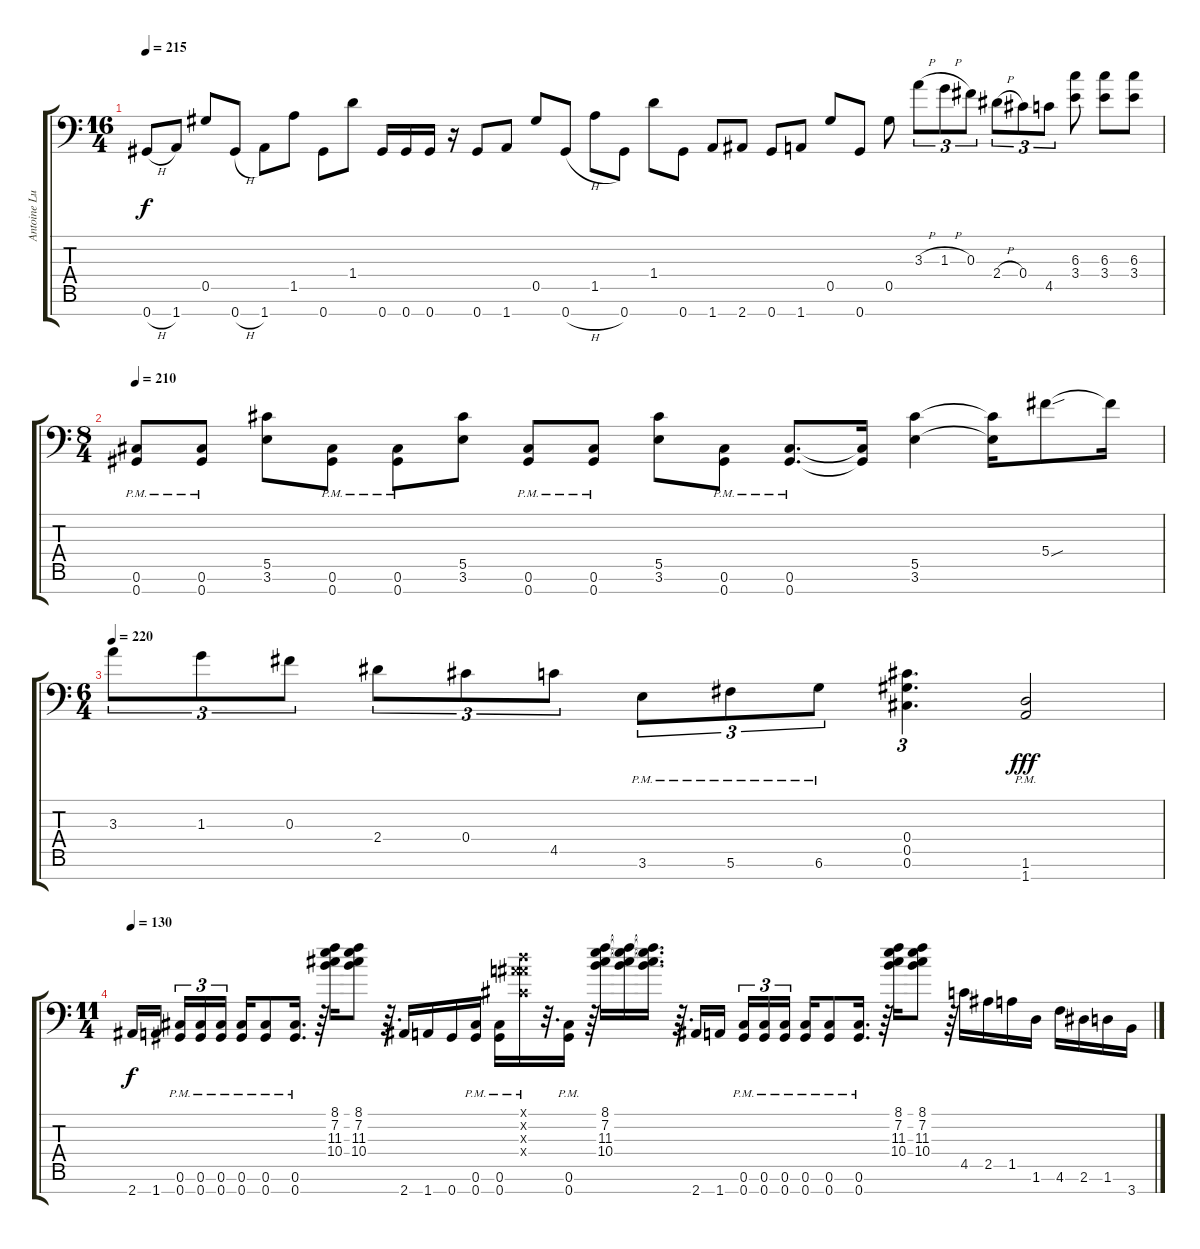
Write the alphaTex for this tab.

\track ("Antoine Lussier" "Antoine Lu") {instrument distortionguitar}
\staff {score tabs}
\tuning (F3 A3 Gb3 Db3 Ab2 Db2 Ab1) {hide}
\ts (16 4)
\tempo 215
\clef f4
\ks c
0.7{h}.8{dy f instrument distortionguitar} 1.7.8 0.5.8 0.7{h}.8 1.7.8 1.5.8 0.7.8 1.4.8 0.7.16 0.7.16 0.7.16 r.16 0.7.8 1.7.8 0.5.8 0.7{h}.8 1.5.8 0.7.8 1.4.8 0.7.8 1.7.8 2.7.8 0.7.8 1.7.8 0.5.8 0.7.8 0.5.8 3.3{h}.8{tu (3 2) volume 8 instrument distortionguitar} 1.3{h}.8{tu (3 2)} 0.3.8{tu (3 2)} 2.4{h}.8{tu (3 2)} 0.4.8{tu (3 2)} 4.5.8{tu (3 2)} (6.3 3.4).8{volume 13} (6.3 3.4).8 (6.3 3.4).8 |
\ts (8 4)
\tempo 210
(0.6{pm} 0.7{pm}).8{instrument distortionguitar} (0.6{pm} 0.7{pm}).8 (5.5 3.6).8 (0.6{pm} 0.7{pm}).8 (0.6{pm} 0.7{pm}).8 (5.5 3.6).8 (0.6{pm} 0.7{pm}).8 (0.6{pm} 0.7{pm}).8 (5.5 3.6).8 (0.6{pm} 0.7{pm}).8 (0.6{pm} 0.7{pm}).8{d} (0.6{t} 0.7{t}).16 (5.5 3.6).4 (5.5{t} 3.6{t}).16 5.4{sou}.8 5.4{t}.16 |
\ts (6 4)
\tempo 220
3.3.8{tu (3 2)} 1.3.8{tu (3 2)} 0.3.8{tu (3 2)} 2.4.8{tu (3 2)} 0.4.8{tu (3 2)} 4.5.8{tu (3 2)} 3.6{pm}.8{tu (3 2)} 5.6{pm}.8{tu (3 2)} 6.6{pm}.8{tu (3 2)} (0.4 0.5 0.6).4{d tu (3 2)} (1.6{pm} 1.7{pm}).2{dy fff} |
\ts (11 4)
\tempo 130
2.7.16{dy f volume 13} 1.7.16{beam splitsecondary} (0.6{pm} 0.7{pm}).16{tu (3 2)} (0.6{pm} 0.7{pm}).16{tu (3 2)} (0.6{pm} 0.7{pm}).16{tu (3 2)} (0.6{pm} 0.7{pm}).16 (0.6{pm} 0.7{pm}).8 (0.6{pm} 0.7{pm}).16{d} r.64 (8.1 7.2 11.3 10.4).16{volume 10 instrument distortionguitar} (8.1 7.2 11.3 10.4).8 r.64{d} 2.7.16{volume 13 instrument distortionguitar} 1.7.16 0.7.16 (0.6{pm} 0.7{pm}).16 (0.6{pm} 0.7{pm}).16 (5.1{pm x} 5.2{x} 3.3{x} 0.4{x}).16{instrument distortionguitar} r.32{d} (0.6{pm} 0.7{pm}).16{instrument distortionguitar} r.64 (8.1 7.2 11.3 10.4).16{volume 10 instrument distortionguitar} (8.1{t} 7.2{t} 11.3{t} 10.4{t}).16 (8.1{t} 7.2{t} 11.3{t} 10.4{t}).16{d} r.64{d} 2.7.16{volume 13 instrument distortionguitar} 1.7.16{beam splitsecondary} (0.6{pm} 0.7{pm}).16{tu (3 2)} (0.6{pm} 0.7{pm}).16{tu (3 2)} (0.6{pm} 0.7{pm}).16{tu (3 2)} (0.6{pm} 0.7{pm}).16 (0.6{pm} 0.7{pm}).8 (0.6{pm} 0.7{pm}).16{d} r.64 (8.1 7.2 11.3 10.4).16{volume 10 instrument distortionguitar} (8.1 7.2 11.3 10.4).8 r.64 4.5.16{volume 12 instrument distortionguitar} 2.5.16 1.5.16 1.6.16 4.6.16 2.6.16 1.6.16 3.7.16
